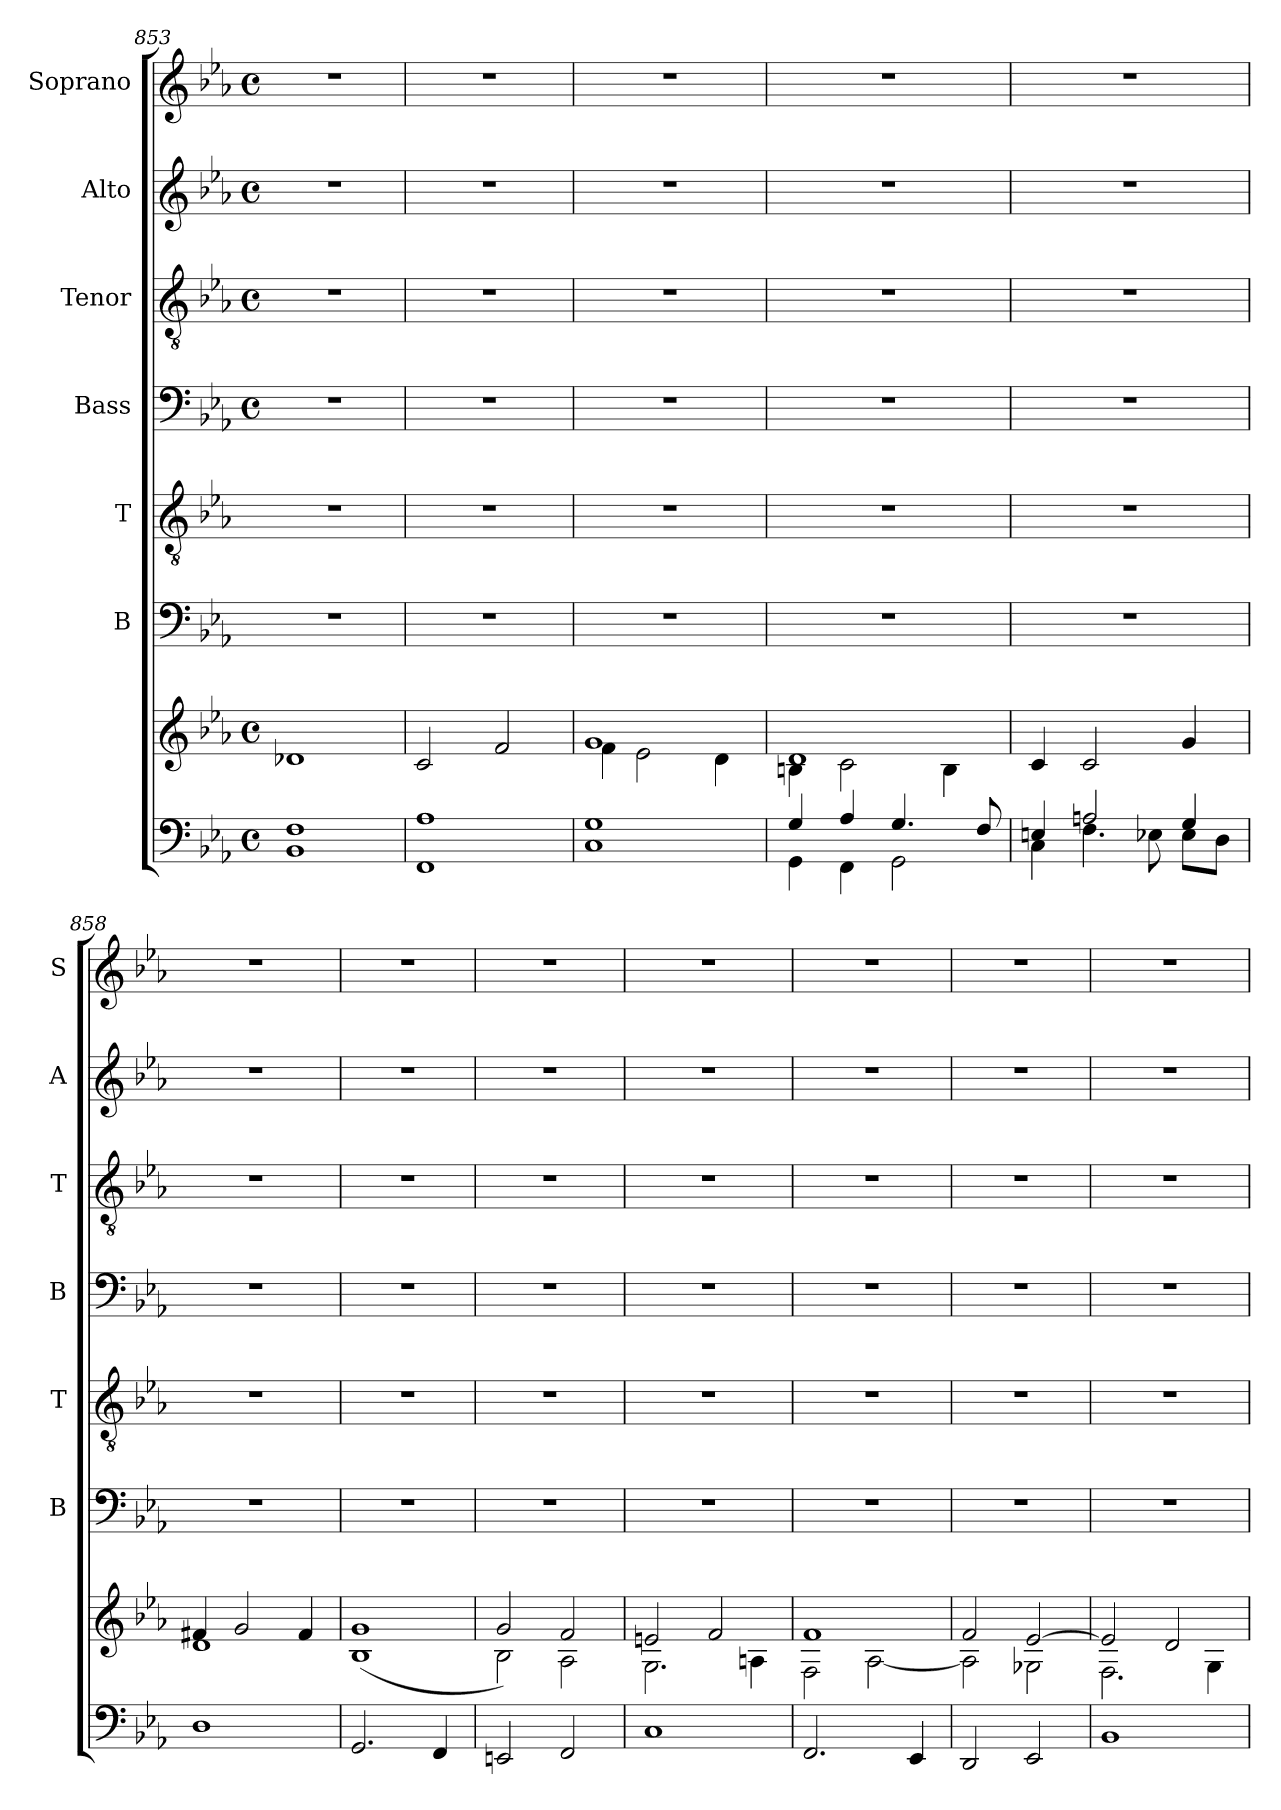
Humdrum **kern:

**kern	**kern	**kern	**kern	**kern	**kern	**kern	**kern
*part8	*part7	*part6	*part5	*part4	*part3	*part2	*part1
*staff8	*staff7	*staff6	*staff5	*staff4	*staff3	*staff2	*staff1
*	*	*I"B	*I"T	*I"Bass	*I"Tenor	*I"Alto	*I"Soprano
*	*	*I'B	*I'T	*I'B	*I'T	*I'A	*I'S
*clefF4	*clefG2	*clefF4	*clefGv2	*clefF4	*clefGv2	*clefG2	*clefG2
*k[b-e-a-]	*k[b-e-a-]	*k[b-e-a-]	*k[b-e-a-]	*k[b-e-a-]	*k[b-e-a-]	*k[b-e-a-]	*k[b-e-a-]
*E-:	*E-:	*E-:	*E-:	*E-:	*E-:	*E-:	*E-:
*M4/4	*M4/4	*	*	*M4/4	*M4/4	*M4/4	*M4/4
*met(c)	*met(c)	*	*	*met(c)	*met(c)	*met(c)	*met(c)
=853	=853	=853	=853	=853	=853	=853	=853
1BB- 1F	1d-X	1r	1r	1r	1r	1r	1r
=854	=854	=854	=854	=854	=854	=854	=854
1FF 1A-	2c/	1r	1r	1r	1r	1r	1r
.	2f/	.	.	.	.	.	.
=855	=855	=855	=855	=855	=855	=855	=855
*	*^	*	*	*	*	*	*
1C 1G	1g	4f\	1r	1r	1r	1r	1r	1r
.	.	2e-\	.	.	.	.	.	.
.	.	4d\	.	.	.	.	.	.
=856	=856	=856	=856	=856	=856	=856	=856	=856
*^	*	*	*	*	*	*	*	*
4G/	4GG\	1d	4Bn\	1r	1r	1r	1r	1r	1r
4A-/	4FF\	.	2c\	.	.	.	.	.	.
4.G/	2GG\	.	.	.	.	.	.	.	.
.	.	.	4B\	.	.	.	.	.	.
8F/	.	.	.	.	.	.	.	.	.
*	*	*v	*v	*	*	*	*	*	*
=857	=857	=857	=857	=857	=857	=857	=857	=857
4En/	4C\	4c/	1r	1r	1r	1r	1r	1r
2An/	4.F\	2c/	.	.	.	.	.	.
.	8E-X\	.	.	.	.	.	.	.
4G/	8E-\L	4g/	.	.	.	.	.	.
.	8D\J	.	.	.	.	.	.	.
*v	*v	*	*	*	*	*	*	*
!!LO:LB:g=z
=858	=858	=858	=858	=858	=858	=858	=858
*	*^	*	*	*	*	*	*
1D	4f#X/	1d	1r	1r	1r	1r	1r	1r
.	2g/	.	.	.	.	.	.	.
.	4f#/	.	.	.	.	.	.	.
*	*v	*v	*	*	*	*	*	*
=859	=859	=859	=859	=859	=859	=859	=859
2.GG/	(<1B- 1g	1r	1r	1r	1r	1r	1r
4FF/	.	.	.	.	.	.	.
=860	=860	=860	=860	=860	=860	=860	=860
*	*^	*	*	*	*	*	*
2EEn/	2g/)	2B-\	1r	1r	1r	1r	1r	1r
2FF/	2f/	2A-\	.	.	.	.	.	.
=861	=861	=861	=861	=861	=861	=861	=861	=861
1C	2en/	2.G\	1r	1r	1r	1r	1r	1r
.	2f/	.	.	.	.	.	.	.
.	.	4An\	.	.	.	.	.	.
=862	=862	=862	=862	=862	=862	=862	=862	=862
2.FF/	1f	2F\	1r	1r	1r	1r	1r	1r
.	.	[<2A-\	.	.	.	.	.	.
4EE-/	.	.	.	.	.	.	.	.
=863	=863	=863	=863	=863	=863	=863	=863	=863
2DD/	2f/	2A-\]	1r	1r	1r	1r	1r	1r
2EE-/	[>2e-/	2G-X\	.	.	.	.	.	.
!!LO:PB:g=z
=864	=864	=864	=864	=864	=864	=864	=864	=864
1BB-	2e-/]	2.F\	1r	1r	1r	1r	1r	1r
.	2d/	.	.	.	.	.	.	.
.	.	4G\	.	.	.	.	.	.
*	*v	*v	*	*	*	*	*	*
=	=	=	=	=	=	=	=
*-	*-	*-	*-	*-	*-	*-	*-
